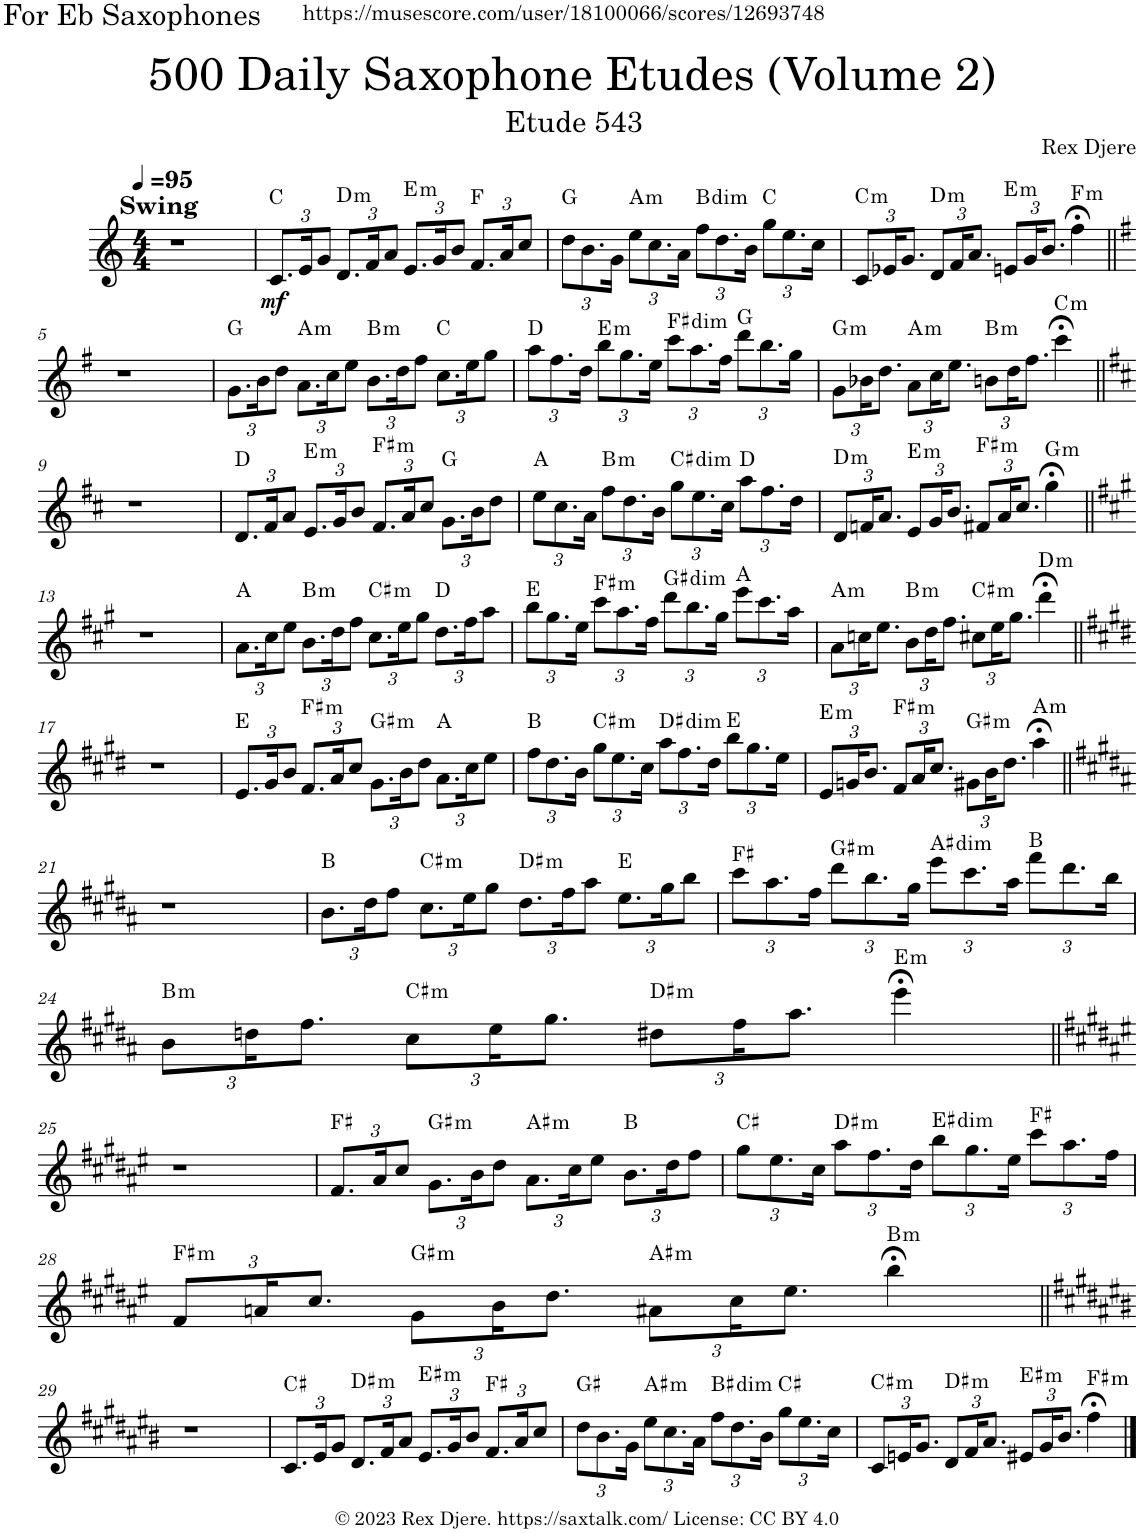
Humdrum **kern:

**kern	**dynam	**harte
*part1	*part1	*part1
*staff1	*staff1	*
*I"Alto Saxophone	*	*
*I'A. Sax.	*	*
*clefG2	*	*
*Trd5c9	*	*
*k[]	*	*
*M4/4	*	*
*MM95	*	*
=1	=1	=1
!LO:TX:a:B:t=Swing	!	!
1r	.	.
=2	=2	=2
*Xbrackettup	*	*
!	!LO:DY:b	!
12.c/L	mf	C:maj
24e/K	.	.
12g/J	.	.
!	!	!LO:H:kt=m
12.d/L	.	D:min
24f/K	.	.
12a/J	.	.
!	!	!LO:H:kt=m
12.e/L	.	E:min
24g/K	.	.
12b/J	.	.
12.f/L	.	F:maj
24a/K	.	.
12cc/J	.	.
=3	=3	=3
12dd\L	.	G:maj
12.b\	.	.
24g\Jk	.	.
!	!	!LO:H:kt=m
12ee\L	.	A:min
12.cc\	.	.
24a\Jk	.	.
!	!	!LO:H:kt=dim
12ff\L	.	B:dim
12.dd\	.	.
24b\Jk	.	.
12gg\L	.	C:maj
12.ee\	.	.
24cc\Jk	.	.
=4	=4	=4
!	!	!LO:H:kt=m
12c/L	.	C:min
24e-X/K	.	.
12.g/J	.	.
!	!	!LO:H:kt=m
12d/L	.	D:min
24f/K	.	.
12.a/J	.	.
!	!	!LO:H:kt=m
12en/L	.	E:min
24g/K	.	.
12.b/J	.	.
!	!	!LO:H:kt=m
4ff;<\	.	F:min
!!LO:LB:g=z
=5||	=5||	=5||
*k[f#]	*	*
1r	.	.
=6	=6	=6
12.g\L	.	G:maj
24b\K	.	.
12dd\J	.	.
!	!	!LO:H:kt=m
12.a\L	.	A:min
24cc\K	.	.
12ee\J	.	.
!	!	!LO:H:kt=m
12.b\L	.	B:min
24dd\K	.	.
12ff#\J	.	.
12.cc\L	.	C:maj
24ee\K	.	.
12gg\J	.	.
=7	=7	=7
12aa\L	.	D:maj
12.ff#\	.	.
24dd\Jk	.	.
!	!	!LO:H:kt=m
12bb\L	.	E:min
12.gg\	.	.
24ee\Jk	.	.
!	!	!LO:H:kt=dim
12ccc\L	.	F#:dim
12.aa\	.	.
24ff#\Jk	.	.
12ddd\L	.	G:maj
12.bb\	.	.
24gg\Jk	.	.
=8	=8	=8
!	!	!LO:H:kt=m
12g\L	.	G:min
24b-X\K	.	.
12.dd\J	.	.
!	!	!LO:H:kt=m
12a\L	.	A:min
24cc\K	.	.
12.ee\J	.	.
!	!	!LO:H:kt=m
12bn\L	.	B:min
24dd\K	.	.
12.ff#\J	.	.
!	!	!LO:H:kt=m
4ccc;<\	.	C:min
!!LO:LB:g=z
=9||	=9||	=9||
*k[f#c#]	*	*
1r	.	.
=10	=10	=10
12.d/L	.	D:maj
24f#/K	.	.
12a/J	.	.
!	!	!LO:H:kt=m
12.e/L	.	E:min
24g/K	.	.
12b/J	.	.
!	!	!LO:H:kt=m
12.f#/L	.	F#:min
24a/K	.	.
12cc#/J	.	.
12.g\L	.	G:maj
24b\K	.	.
12dd\J	.	.
=11	=11	=11
12ee\L	.	A:maj
12.cc#\	.	.
24a\Jk	.	.
!	!	!LO:H:kt=m
12ff#\L	.	B:min
12.dd\	.	.
24b\Jk	.	.
!	!	!LO:H:kt=dim
12gg\L	.	C#:dim
12.ee\	.	.
24cc#\Jk	.	.
12aa\L	.	D:maj
12.ff#\	.	.
24dd\Jk	.	.
=12	=12	=12
!	!	!LO:H:kt=m
12d/L	.	D:min
24fn/K	.	.
12.a/J	.	.
!	!	!LO:H:kt=m
12e/L	.	E:min
24g/K	.	.
12.b/J	.	.
!	!	!LO:H:kt=m
12f#X/L	.	F#:min
24a/K	.	.
12.cc#/J	.	.
!	!	!LO:H:kt=m
4gg;<\	.	G:min
!!LO:LB:g=z
=13||	=13||	=13||
*k[f#c#g#]	*	*
1r	.	.
=14	=14	=14
12.a\L	.	A:maj
24cc#\K	.	.
12ee\J	.	.
!	!	!LO:H:kt=m
12.b\L	.	B:min
24dd\K	.	.
12ff#\J	.	.
!	!	!LO:H:kt=m
12.cc#\L	.	C#:min
24ee\K	.	.
12gg#\J	.	.
12.dd\L	.	D:maj
24ff#\K	.	.
12aa\J	.	.
=15	=15	=15
12bb\L	.	E:maj
12.gg#\	.	.
24ee\Jk	.	.
!	!	!LO:H:kt=m
12ccc#\L	.	F#:min
12.aa\	.	.
24ff#\Jk	.	.
!	!	!LO:H:kt=dim
12ddd\L	.	G#:dim
12.bb\	.	.
24gg#\Jk	.	.
12eee\L	.	A:maj
12.ccc#\	.	.
24aa\Jk	.	.
=16	=16	=16
!	!	!LO:H:kt=m
12a\L	.	A:min
24ccn\K	.	.
12.ee\J	.	.
!	!	!LO:H:kt=m
12b\L	.	B:min
24dd\K	.	.
12.ff#\J	.	.
!	!	!LO:H:kt=m
12cc#X\L	.	C#:min
24ee\K	.	.
12.gg#\J	.	.
!	!	!LO:H:kt=m
4ddd;<\	.	D:min
!!LO:LB:g=z
=17||	=17||	=17||
*k[f#c#g#d#]	*	*
1r	.	.
=18	=18	=18
12.e/L	.	E:maj
24g#/K	.	.
12b/J	.	.
!	!	!LO:H:kt=m
12.f#/L	.	F#:min
24a/K	.	.
12cc#/J	.	.
!	!	!LO:H:kt=m
12.g#\L	.	G#:min
24b\K	.	.
12dd#\J	.	.
12.a\L	.	A:maj
24cc#\K	.	.
12ee\J	.	.
=19	=19	=19
12ff#\L	.	B:maj
12.dd#\	.	.
24b\Jk	.	.
!	!	!LO:H:kt=m
12gg#\L	.	C#:min
12.ee\	.	.
24cc#\Jk	.	.
!	!	!LO:H:kt=dim
12aa\L	.	D#:dim
12.ff#\	.	.
24dd#\Jk	.	.
12bb\L	.	E:maj
12.gg#\	.	.
24ee\Jk	.	.
=20	=20	=20
!	!	!LO:H:kt=m
12e/L	.	E:min
24gn/K	.	.
12.b/J	.	.
!	!	!LO:H:kt=m
12f#/L	.	F#:min
24a/K	.	.
12.cc#/J	.	.
!	!	!LO:H:kt=m
12g#X\L	.	G#:min
24b\K	.	.
12.dd#\J	.	.
!	!	!LO:H:kt=m
4aa;<\	.	A:min
!!LO:LB:g=z
=21||	=21||	=21||
*k[f#c#g#d#a#]	*	*
1r	.	.
=22	=22	=22
12.b\L	.	B:maj
24dd#\K	.	.
12ff#\J	.	.
!	!	!LO:H:kt=m
12.cc#\L	.	C#:min
24ee\K	.	.
12gg#\J	.	.
!	!	!LO:H:kt=m
12.dd#\L	.	D#:min
24ff#\K	.	.
12aa#\J	.	.
12.ee\L	.	E:maj
24gg#\K	.	.
12bb\J	.	.
=23	=23	=23
12ccc#\L	.	F#:maj
12.aa#\	.	.
24ff#\Jk	.	.
!	!	!LO:H:kt=m
12ddd#\L	.	G#:min
12.bb\	.	.
24gg#\Jk	.	.
!	!	!LO:H:kt=dim
12eee\L	.	A#:dim
12.ccc#\	.	.
24aa#\Jk	.	.
12fff#\L	.	B:maj
12.ddd#\	.	.
24bb\Jk	.	.
!!LO:LB:g=z
=24	=24	=24
!	!	!LO:H:kt=m
12b\L	.	B:min
24ddn\K	.	.
12.ff#\J	.	.
!	!	!LO:H:kt=m
12cc#\L	.	C#:min
24ee\K	.	.
12.gg#\J	.	.
!	!	!LO:H:kt=m
12dd#X\L	.	D#:min
24ff#\K	.	.
12.aa#\J	.	.
!	!	!LO:H:kt=m
4eee;<\	.	E:min
!!LO:LB:g=z
=25||	=25||	=25||
*k[f#c#g#d#a#e#]	*	*
1r	.	.
=26	=26	=26
12.f#/L	.	F#:maj
24a#/K	.	.
12cc#/J	.	.
!	!	!LO:H:kt=m
12.g#\L	.	G#:min
24b\K	.	.
12dd#\J	.	.
!	!	!LO:H:kt=m
12.a#\L	.	A#:min
24cc#\K	.	.
12ee#\J	.	.
12.b\L	.	B:maj
24dd#\K	.	.
12ff#\J	.	.
=27	=27	=27
12gg#\L	.	C#:maj
12.ee#\	.	.
24cc#\Jk	.	.
!	!	!LO:H:kt=m
12aa#\L	.	D#:min
12.ff#\	.	.
24dd#\Jk	.	.
!	!	!LO:H:kt=dim
12bb\L	.	E#:dim
12.gg#\	.	.
24ee#\Jk	.	.
12ccc#\L	.	F#:maj
12.aa#\	.	.
24ff#\Jk	.	.
!!LO:LB:g=z
=28	=28	=28
!	!	!LO:H:kt=m
12f#/L	.	F#:min
24an/K	.	.
12.cc#/J	.	.
!	!	!LO:H:kt=m
12g#\L	.	G#:min
24b\K	.	.
12.dd#\J	.	.
!	!	!LO:H:kt=m
12a#X\L	.	A#:min
24cc#\K	.	.
12.ee#\J	.	.
!	!	!LO:H:kt=m
4bb;<\	.	B:min
!!LO:LB:g=z
=29||	=29||	=29||
*k[f#c#g#d#a#e#b#]	*	*
1r	.	.
=30	=30	=30
12.c#/L	.	C#:maj
24e#/K	.	.
12g#/J	.	.
!	!	!LO:H:kt=m
12.d#/L	.	D#:min
24f#/K	.	.
12a#/J	.	.
!	!	!LO:H:kt=m
12.e#/L	.	E#:min
24g#/K	.	.
12b#/J	.	.
12.f#/L	.	F#:maj
24a#/K	.	.
12cc#/J	.	.
=31	=31	=31
12dd#\L	.	G#:maj
12.b#\	.	.
24g#\Jk	.	.
!	!	!LO:H:kt=m
12ee#\L	.	A#:min
12.cc#\	.	.
24a#\Jk	.	.
!	!	!LO:H:kt=dim
12ff#\L	.	B#:dim
12.dd#\	.	.
24b#\Jk	.	.
12gg#\L	.	C#:maj
12.ee#\	.	.
24cc#\Jk	.	.
=32	=32	=32
!	!	!LO:H:kt=m
12c#/L	.	C#:min
24en/K	.	.
12.g#/J	.	.
!	!	!LO:H:kt=m
12d#/L	.	D#:min
24f#/K	.	.
12.a#/J	.	.
!	!	!LO:H:kt=m
12e#X/L	.	E#:min
24g#/K	.	.
12.b#/J	.	.
!	!	!LO:H:kt=m
4ff#;<\	.	F#:min
==	==	==
*-	*-	*-
